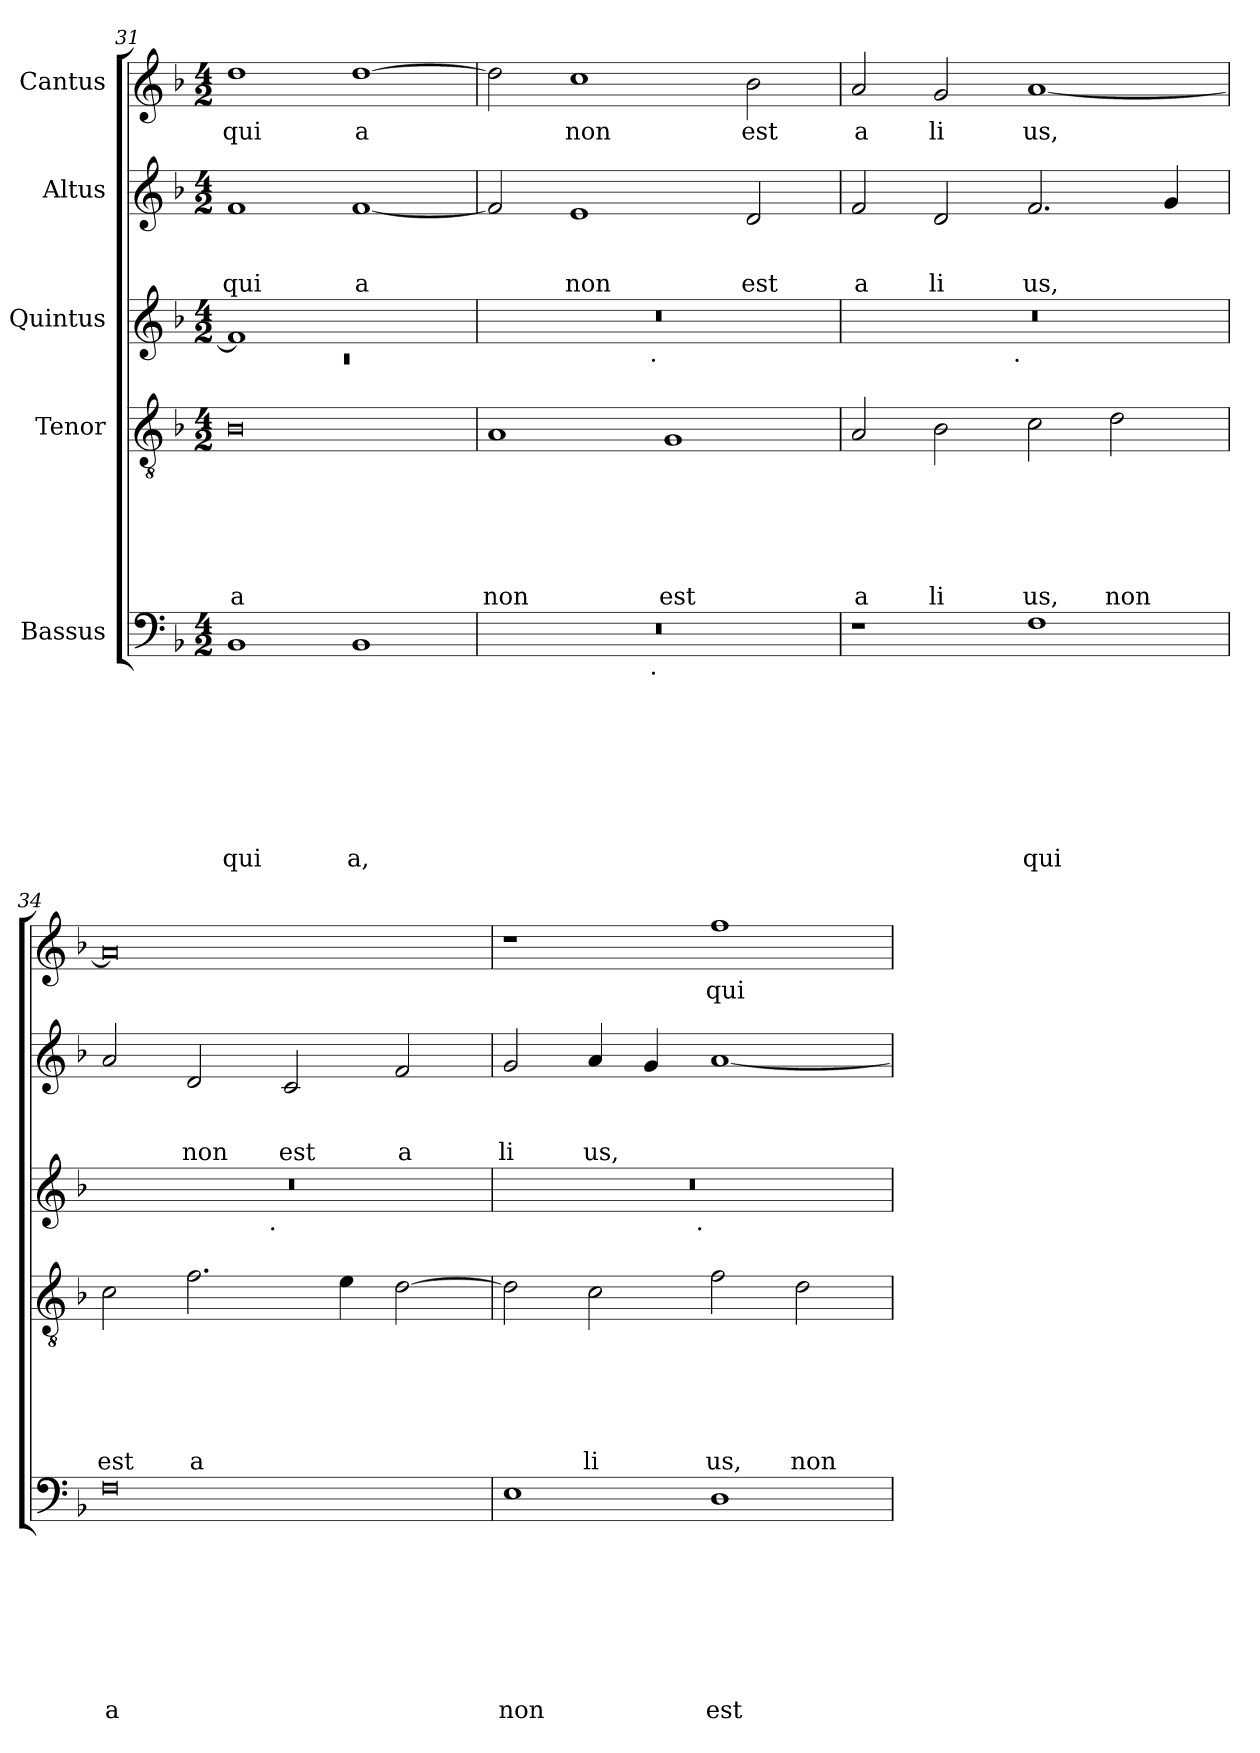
**kern	**text	**text	**text	**text	**text	**text	**text	**text	**kern	**text	**text	**text	**text	**text	**text	**kern	**text	**kern	**text	**text	**text	**kern	**text
*part5	*part5	*part5	*part5	*part5	*part5	*part5	*part5	*part5	*part4	*part4	*part4	*part4	*part4	*part4	*part4	*part3	*part3	*part2	*part2	*part2	*part2	*part1	*part1
*staff5	*staff5	*staff5	*staff5	*staff5	*staff5	*staff5	*staff5	*staff5	*staff4	*staff4	*staff4	*staff4	*staff4	*staff4	*staff4	*staff3	*staff3	*staff2	*staff2	*staff2	*staff2	*staff1	*staff1
*I"Bassus	*	*	*	*	*	*	*	*	*I"Tenor	*	*	*	*	*	*	*I"Quintus	*	*I"Altus	*	*	*	*I"Cantus	*
*clefF4	*	*	*	*	*	*	*	*	*clefGv2	*	*	*	*	*	*	*clefG2	*	*clefG2	*	*	*	*clefG2	*
*k[b-]	*	*	*	*	*	*	*	*	*k[b-]	*	*	*	*	*	*	*k[b-]	*	*k[b-]	*	*	*	*k[b-]	*
*F:	*	*	*	*	*	*	*	*	*F:	*	*	*	*	*	*	*F:	*	*F:	*	*	*	*F:	*
*M4/2	*	*	*	*	*	*	*	*	*M4/2	*	*	*	*	*	*	*M4/2	*	*M4/2	*	*	*	*M4/2	*
=31	=31	=31	=31	=31	=31	=31	=31	=31	=31	=31	=31	=31	=31	=31	=31	=31	=31	=31	=31	=31	=31	=31	=31
*	*	*	*	*	*	*	*	*	*	*	*	*	*	*	*	*^	*	*	*	*	*	*	*
!	!	!	!	!	!	!	!	!LO:LY:b	!	!	!	!	!	!	!LO:LY:b	!	!LO:N:vis=1	!	!	!	!	!LO:LY:b	!	!LO:LY:b
1BB-	.	.	.	.	.	.	.	qui	0B-	.	.	.	.	.	a	1f]	0rc	.	1f	.	.	qui	1dd	qui
!	!	!	!	!	!	!	!	!LO:LY:b	!	!	!	!	!	!	!	!	!	!	!	!	!	!LO:LY:b:rj	!	!LO:LY:b:rj
1BB-	.	.	.	.	.	.	.	a,	.	.	.	.	.	.	.	1ryy	.	.	[<1f	.	.	a	[>1dd	a
=32	=32	=32	=32	=32	=32	=32	=32	=32	=32	=32	=32	=32	=32	=32	=32	=32	=32	=32	=32	=32	=32	=32	=32	=32
!	!	!	!	!	!	!	!	!	!	!	!	!	!	!	!LO:LY:b	!	!	!	!	!	!	!	!	!
*^	*	*	*	*	*	*	*	*	*	*	*	*	*	*	*	*	*	*	*	*	*	*	*	*
0r	2ryy	.	.	.	.	.	.	.	.	1A	.	.	.	.	.	non	0r	2ryy	.	2f/]	.	.	.	2dd\]	.
!	!	!	!	!	!	!	!	!	!	!	!	!	!	!	!	!	!	!	!	!	!	!	!LO:LY:b	!	!LO:LY:b
.	4...ryy	.	.	.	.	.	.	.	.	.	.	.	.	.	.	.	.	4...ryy	.	1e	.	.	non	1cc	non
!	!	!	!	!	!	!	!	!	!	!	!	!	!	!	!	!	!	!LO:TX:b:t=.	!	!	!	!	!	!	!
!	!LO:TX:b:t=.	!	!	!	!	!	!	!	!	!	!	!	!	!	!	!	!	!	!	!	!	!	!	!	!
.	1ryy	.	.	.	.	.	.	.	.	.	.	.	.	.	.	.	.	1ryy	.	.	.	.	.	.	.
!	!	!	!	!	!	!	!	!	!	!	!	!	!	!	!	!LO:LY:b	!	!	!	!	!	!	!	!	!
.	.	.	.	.	.	.	.	.	.	1G	.	.	.	.	.	est	.	.	.	.	.	.	.	.	.
!	!	!	!	!	!	!	!	!	!	!	!	!	!	!	!	!	!	!	!	!	!	!	!LO:LY:b	!	!LO:LY:b
.	.	.	.	.	.	.	.	.	.	.	.	.	.	.	.	.	.	.	.	2d/	.	.	est	2b-\	est
.	32ryy	.	.	.	.	.	.	.	.	.	.	.	.	.	.	.	.	32ryy	.	.	.	.	.	.	.
=33	=33	=33	=33	=33	=33	=33	=33	=33	=33	=33	=33	=33	=33	=33	=33	=33	=33	=33	=33	=33	=33	=33	=33	=33	=33
!	!	!	!	!	!	!	!	!	!	!	!	!	!	!	!	!LO:LY:b	!	!	!	!	!	!	!LO:LY:b	!	!LO:LY:b
*v	*v	*	*	*	*	*	*	*	*	*	*	*	*	*	*	*	*	*	*	*	*	*	*	*	*
1r	.	.	.	.	.	.	.	.	2A/	.	.	.	.	.	a	0r	2ryy	.	2f/	.	.	a	2a/	a
!	!	!	!	!	!	!	!	!	!	!	!	!	!	!	!LO:LY:b	!	!	!	!	!	!	!LO:LY:b	!	!LO:LY:b
.	.	.	.	.	.	.	.	.	2B-\	.	.	.	.	.	li	.	4...ryy	.	2d/	.	.	li	2g/	li
!	!	!	!	!	!	!	!	!	!	!	!	!	!	!	!	!	!LO:TX:b:t=.	!	!	!	!	!	!	!
.	.	.	.	.	.	.	.	.	.	.	.	.	.	.	.	.	1ryy	.	.	.	.	.	.	.
!	!	!	!	!	!	!	!	!LO:LY:b	!	!	!	!	!	!	!LO:LY:b	!	!	!	!	!	!	!LO:LY:b	!	!LO:LY:b
1F	.	.	.	.	.	.	.	qui	2c\	.	.	.	.	.	us,	.	.	.	2.f/	.	.	us,	[<1a	us,
!	!	!	!	!	!	!	!	!	!	!	!	!	!	!	!LO:LY:b	!	!	!	!	!	!	!	!	!
.	.	.	.	.	.	.	.	.	2d\	.	.	.	.	.	non	.	.	.	.	.	.	.	.	.
.	.	.	.	.	.	.	.	.	.	.	.	.	.	.	.	.	.	.	4g/	.	.	.	.	.
.	.	.	.	.	.	.	.	.	.	.	.	.	.	.	.	.	32ryy	.	.	.	.	.	.	.
=34	=34	=34	=34	=34	=34	=34	=34	=34	=34	=34	=34	=34	=34	=34	=34	=34	=34	=34	=34	=34	=34	=34	=34	=34
!	!	!	!	!	!	!	!	!LO:LY:b	!	!	!	!	!	!	!LO:LY:b	!	!	!	!	!	!	!	!	!
0F	.	.	.	.	.	.	.	a	2c\	.	.	.	.	.	est	0r	2ryy	.	2a/	.	.	.	0a]	.
!	!	!	!	!	!	!	!	!	!	!	!	!	!	!	!LO:LY:b	!	!	!	!	!	!	!LO:LY:b	!	!
.	.	.	.	.	.	.	.	.	2.f\	.	.	.	.	.	a	.	4...ryy	.	2d/	.	.	non	.	.
!	!	!	!	!	!	!	!	!	!	!	!	!	!	!	!	!	!LO:TX:b:t=.	!	!	!	!	!	!	!
.	.	.	.	.	.	.	.	.	.	.	.	.	.	.	.	.	1ryy	.	.	.	.	.	.	.
!	!	!	!	!	!	!	!	!	!	!	!	!	!	!	!	!	!	!	!	!	!	!LO:LY:b	!	!
.	.	.	.	.	.	.	.	.	.	.	.	.	.	.	.	.	.	.	2c/	.	.	est	.	.
.	.	.	.	.	.	.	.	.	4e\	.	.	.	.	.	.	.	.	.	.	.	.	.	.	.
!	!	!	!	!	!	!	!	!	!	!	!	!	!	!	!	!	!	!	!	!	!	!LO:LY:b	!	!
.	.	.	.	.	.	.	.	.	[>2d\	.	.	.	.	.	.	.	.	.	2f/	.	.	a	.	.
.	.	.	.	.	.	.	.	.	.	.	.	.	.	.	.	.	32ryy	.	.	.	.	.	.	.
=35	=35	=35	=35	=35	=35	=35	=35	=35	=35	=35	=35	=35	=35	=35	=35	=35	=35	=35	=35	=35	=35	=35	=35	=35
!	!	!	!	!	!	!	!	!LO:LY:b	!	!	!	!	!	!	!	!	!	!	!	!	!	!LO:LY:b	!	!
1E	.	.	.	.	.	.	.	non	2d\]	.	.	.	.	.	.	0r	2ryy	.	2g/	.	.	li	1r	.
!	!	!	!	!	!	!	!	!	!	!	!	!	!	!	!LO:LY:b	!	!	!	!	!	!	!LO:LY:b	!	!
.	.	.	.	.	.	.	.	.	2c\	.	.	.	.	.	li	.	4...ryy	.	4a/	.	.	us,	.	.
.	.	.	.	.	.	.	.	.	.	.	.	.	.	.	.	.	.	.	4g/	.	.	.	.	.
!	!	!	!	!	!	!	!	!	!	!	!	!	!	!	!	!	!LO:TX:b:t=.	!	!	!	!	!	!	!
.	.	.	.	.	.	.	.	.	.	.	.	.	.	.	.	.	1ryy	.	.	.	.	.	.	.
!	!	!	!	!	!	!	!	!LO:LY:b	!	!	!	!	!	!	!LO:LY:b	!	!	!	!	!	!	!	!	!LO:LY:b
1D	.	.	.	.	.	.	.	est	2f\	.	.	.	.	.	us,	.	.	.	[<1a	.	.	.	1ff	qui
!	!	!	!	!	!	!	!	!	!	!	!	!	!	!	!LO:LY:b	!	!	!	!	!	!	!	!	!
.	.	.	.	.	.	.	.	.	2d\	.	.	.	.	.	non	.	.	.	.	.	.	.	.	.
.	.	.	.	.	.	.	.	.	.	.	.	.	.	.	.	.	32ryy	.	.	.	.	.	.	.
*	*	*	*	*	*	*	*	*	*	*	*	*	*	*	*	*v	*v	*	*	*	*	*	*	*
=	=	=	=	=	=	=	=	=	=	=	=	=	=	=	=	=	=	=	=	=	=	=	=
*-	*-	*-	*-	*-	*-	*-	*-	*-	*-	*-	*-	*-	*-	*-	*-	*-	*-	*-	*-	*-	*-	*-	*-
